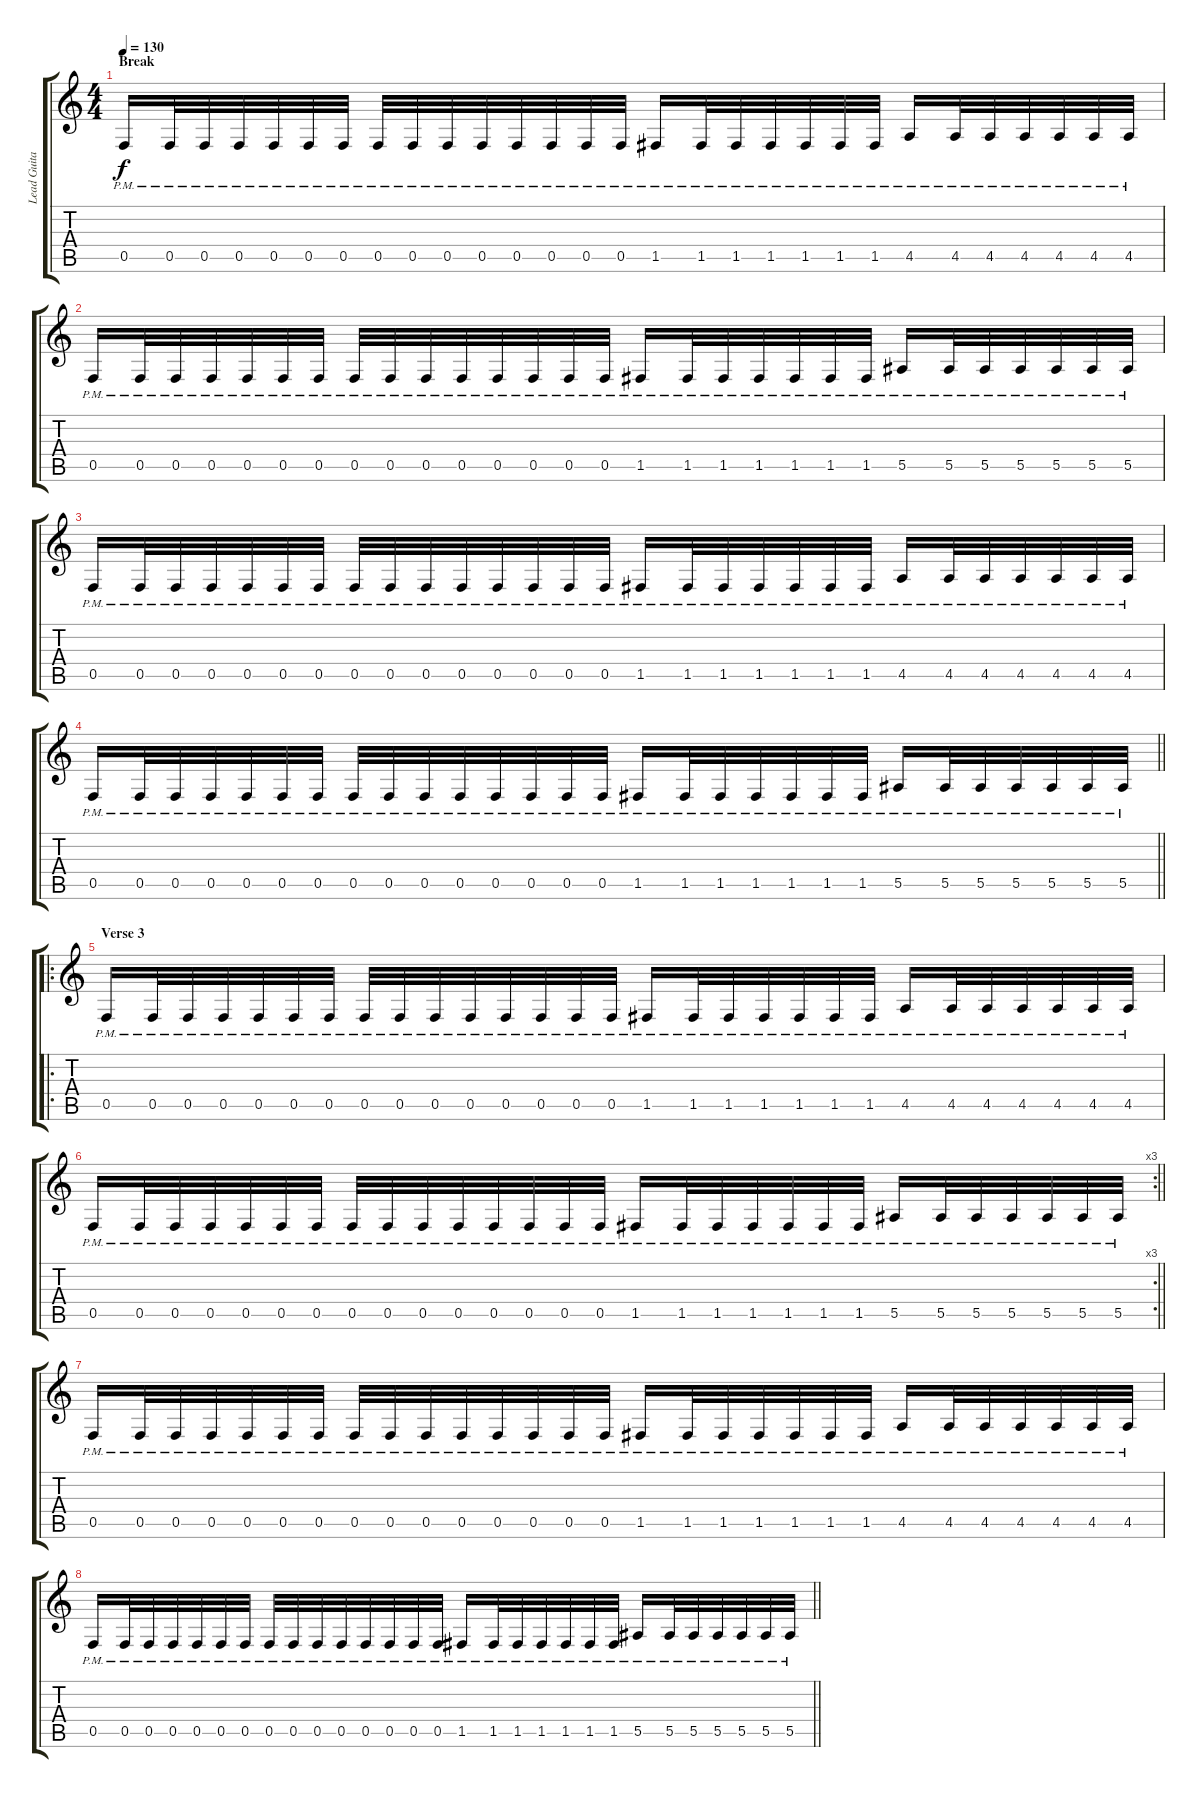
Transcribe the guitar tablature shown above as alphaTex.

\track ("Lead Guitar" "Lead Guita") {instrument distortionguitar}
\staff {score tabs}
\tuning (C4 G3 Eb3 Bb2 F2 C2) {hide}
\ts (4 4)
\section ("" "Break")
\tempo 130
\clef g2
\ks c
0.5{pm}.16{dy f} 0.5{pm}.32 0.5{pm}.32 0.5{pm}.32 0.5{pm}.32 0.5{pm}.32 0.5{pm}.32 0.5{pm}.32 0.5{pm}.32 0.5{pm}.32 0.5{pm}.32 0.5{pm}.32 0.5{pm}.32 0.5{pm}.32 0.5{pm}.32 1.5{pm}.16 1.5{pm}.32 1.5{pm}.32 1.5{pm}.32 1.5{pm}.32 1.5{pm}.32 1.5{pm}.32 4.5{pm}.16 4.5{pm}.32 4.5{pm}.32 4.5{pm}.32 4.5{pm}.32 4.5{pm}.32 4.5{pm}.32 |
0.5{pm}.16 0.5{pm}.32 0.5{pm}.32 0.5{pm}.32 0.5{pm}.32 0.5{pm}.32 0.5{pm}.32 0.5{pm}.32 0.5{pm}.32 0.5{pm}.32 0.5{pm}.32 0.5{pm}.32 0.5{pm}.32 0.5{pm}.32 0.5{pm}.32 1.5{pm}.16 1.5{pm}.32 1.5{pm}.32 1.5{pm}.32 1.5{pm}.32 1.5{pm}.32 1.5{pm}.32 5.5{pm}.16 5.5{pm}.32 5.5{pm}.32 5.5{pm}.32 5.5{pm}.32 5.5{pm}.32 5.5{pm}.32 |
0.5{pm}.16 0.5{pm}.32 0.5{pm}.32 0.5{pm}.32 0.5{pm}.32 0.5{pm}.32 0.5{pm}.32 0.5{pm}.32 0.5{pm}.32 0.5{pm}.32 0.5{pm}.32 0.5{pm}.32 0.5{pm}.32 0.5{pm}.32 0.5{pm}.32 1.5{pm}.16 1.5{pm}.32 1.5{pm}.32 1.5{pm}.32 1.5{pm}.32 1.5{pm}.32 1.5{pm}.32 4.5{pm}.16 4.5{pm}.32 4.5{pm}.32 4.5{pm}.32 4.5{pm}.32 4.5{pm}.32 4.5{pm}.32 |
\barLineRight lightlight
0.5{pm}.16 0.5{pm}.32 0.5{pm}.32 0.5{pm}.32 0.5{pm}.32 0.5{pm}.32 0.5{pm}.32 0.5{pm}.32 0.5{pm}.32 0.5{pm}.32 0.5{pm}.32 0.5{pm}.32 0.5{pm}.32 0.5{pm}.32 0.5{pm}.32 1.5{pm}.16 1.5{pm}.32 1.5{pm}.32 1.5{pm}.32 1.5{pm}.32 1.5{pm}.32 1.5{pm}.32 5.5{pm}.16 5.5{pm}.32 5.5{pm}.32 5.5{pm}.32 5.5{pm}.32 5.5{pm}.32 5.5{pm}.32 |
\ro
\section ("" "Verse 3")
0.5{pm}.16 0.5{pm}.32 0.5{pm}.32 0.5{pm}.32 0.5{pm}.32 0.5{pm}.32 0.5{pm}.32 0.5{pm}.32 0.5{pm}.32 0.5{pm}.32 0.5{pm}.32 0.5{pm}.32 0.5{pm}.32 0.5{pm}.32 0.5{pm}.32 1.5{pm}.16 1.5{pm}.32 1.5{pm}.32 1.5{pm}.32 1.5{pm}.32 1.5{pm}.32 1.5{pm}.32 4.5{pm}.16 4.5{pm}.32 4.5{pm}.32 4.5{pm}.32 4.5{pm}.32 4.5{pm}.32 4.5{pm}.32 |
\rc 3
\barLineRight lightlight
0.5{pm}.16 0.5{pm}.32 0.5{pm}.32 0.5{pm}.32 0.5{pm}.32 0.5{pm}.32 0.5{pm}.32 0.5{pm}.32 0.5{pm}.32 0.5{pm}.32 0.5{pm}.32 0.5{pm}.32 0.5{pm}.32 0.5{pm}.32 0.5{pm}.32 1.5{pm}.16 1.5{pm}.32 1.5{pm}.32 1.5{pm}.32 1.5{pm}.32 1.5{pm}.32 1.5{pm}.32 5.5{pm}.16 5.5{pm}.32 5.5{pm}.32 5.5{pm}.32 5.5{pm}.32 5.5{pm}.32 5.5{pm}.32 |
0.5{pm}.16 0.5{pm}.32 0.5{pm}.32 0.5{pm}.32 0.5{pm}.32 0.5{pm}.32 0.5{pm}.32 0.5{pm}.32 0.5{pm}.32 0.5{pm}.32 0.5{pm}.32 0.5{pm}.32 0.5{pm}.32 0.5{pm}.32 0.5{pm}.32 1.5{pm}.16 1.5{pm}.32 1.5{pm}.32 1.5{pm}.32 1.5{pm}.32 1.5{pm}.32 1.5{pm}.32 4.5{pm}.16 4.5{pm}.32 4.5{pm}.32 4.5{pm}.32 4.5{pm}.32 4.5{pm}.32 4.5{pm}.32 |
\barLineRight lightlight
0.5{pm}.16 0.5{pm}.32 0.5{pm}.32 0.5{pm}.32 0.5{pm}.32 0.5{pm}.32 0.5{pm}.32 0.5{pm}.32 0.5{pm}.32 0.5{pm}.32 0.5{pm}.32 0.5{pm}.32 0.5{pm}.32 0.5{pm}.32 0.5{pm}.32 1.5{pm}.16 1.5{pm}.32 1.5{pm}.32 1.5{pm}.32 1.5{pm}.32 1.5{pm}.32 1.5{pm}.32 5.5{pm}.16 5.5{pm}.32 5.5{pm}.32 5.5{pm}.32 5.5{pm}.32 5.5{pm}.32 5.5{pm}.32
